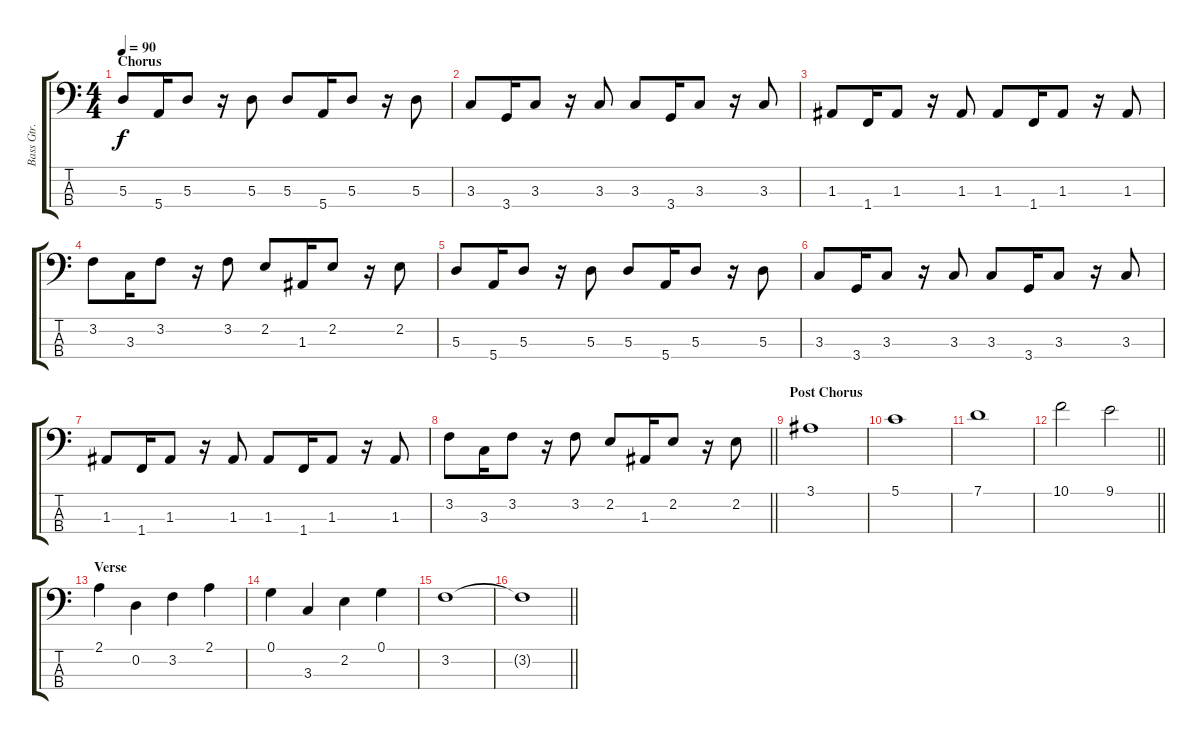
\track ("Bass Gtr." "Bass Gtr.") {instrument electricbassfinger}
\staff {score tabs}
\tuning (G2 D2 A1 E1) {hide}
\ts (4 4)
\section ("" "Chorus")
\tempo 90
\clef f4
\ks c
5.3.8{dy f} 5.4.16 5.3.8 r.16 5.3.8 5.3.8 5.4.16 5.3.8 r.16 5.3.8 |
3.3.8 3.4.16 3.3.8 r.16 3.3.8 3.3.8 3.4.16 3.3.8 r.16 3.3.8 |
1.3.8 1.4.16 1.3.8 r.16 1.3.8 1.3.8 1.4.16 1.3.8 r.16 1.3.8 |
3.2.8 3.3.16 3.2.8 r.16 3.2.8 2.2.8 1.3.16 2.2.8 r.16 2.2.8 |
5.3.8 5.4.16 5.3.8 r.16 5.3.8 5.3.8 5.4.16 5.3.8 r.16 5.3.8 |
3.3.8 3.4.16 3.3.8 r.16 3.3.8 3.3.8 3.4.16 3.3.8 r.16 3.3.8 |
1.3.8 1.4.16 1.3.8 r.16 1.3.8 1.3.8 1.4.16 1.3.8 r.16 1.3.8 |
\barLineRight lightlight
3.2.8 3.3.16 3.2.8 r.16 3.2.8 2.2.8 1.3.16 2.2.8 r.16 2.2.8 |
\section ("" "Post Chorus")
3.1.1 |
5.1.1 |
7.1.1 |
\barLineRight lightlight
10.1.2 9.1.2 |
\section ("" "Verse")
2.1.4 0.2.4 3.2.4 2.1.4 |
0.1.4 3.3.4 2.2.4 0.1.4 |
3.2.1 |
\barLineRight lightlight
3.2{t}.1
